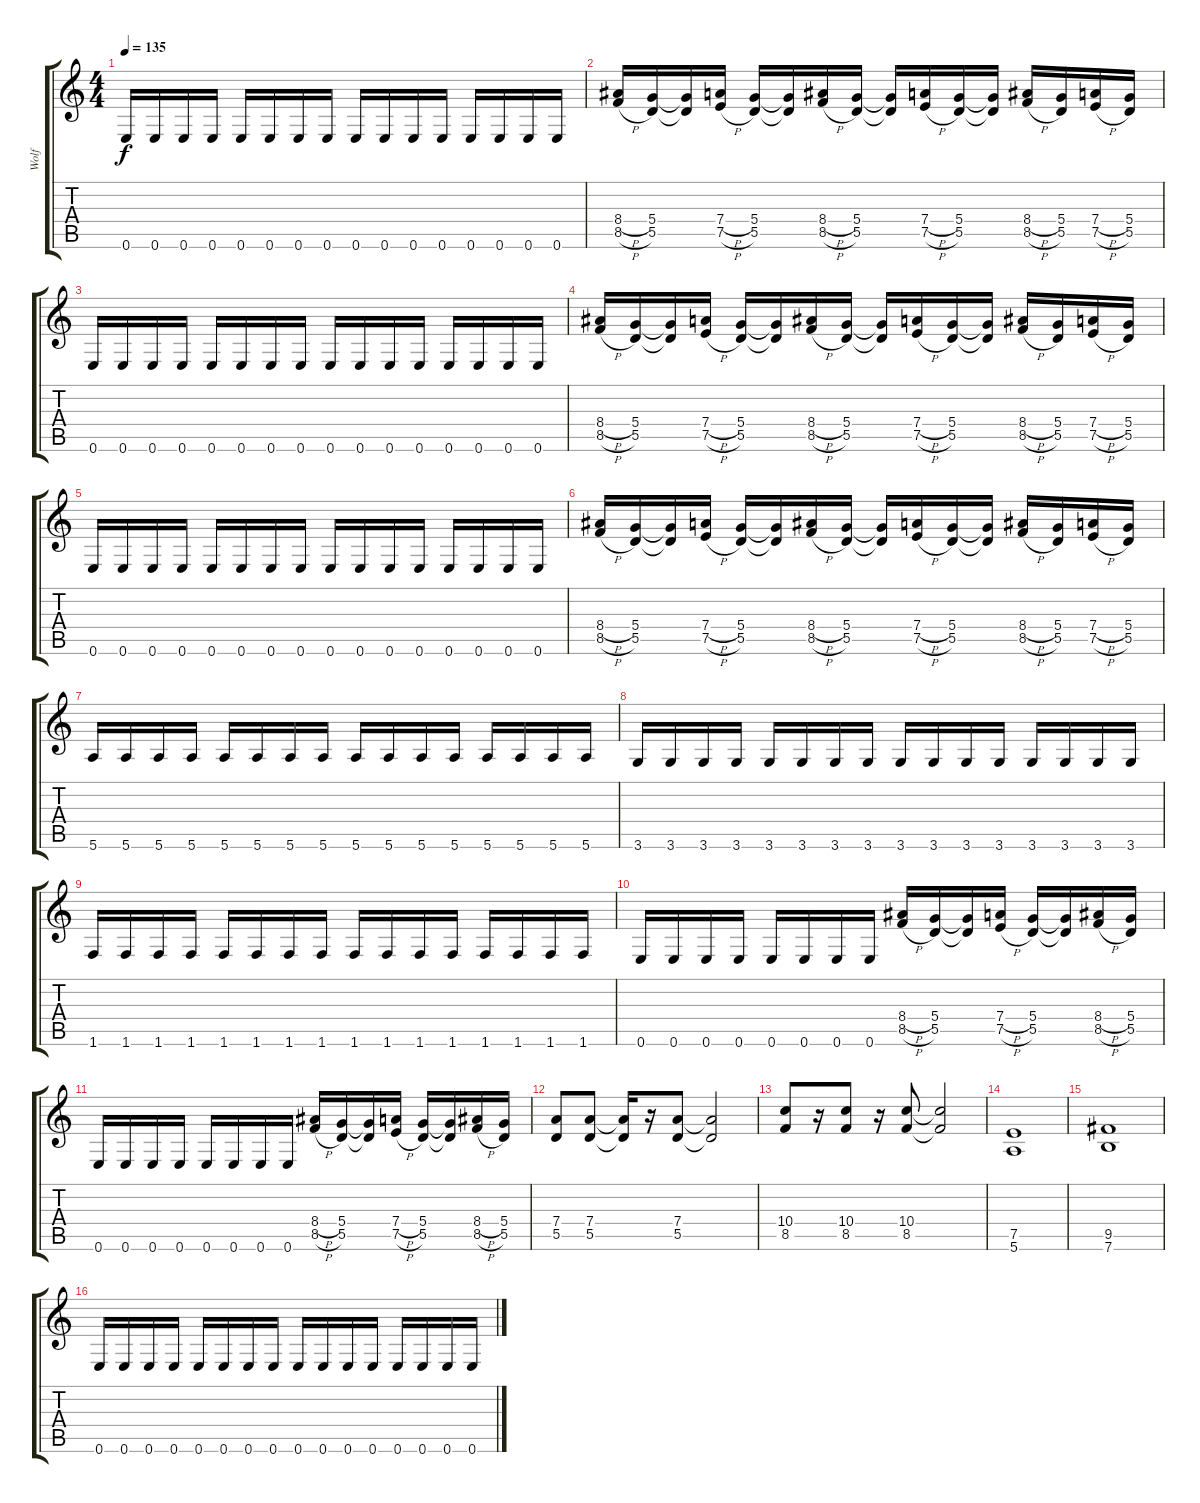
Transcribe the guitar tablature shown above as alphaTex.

\track ("Wolf" "Wolf") {instrument overdrivenguitar}
\staff {score tabs}
\tuning (E4 B3 G3 D3 A2 E2) {hide}
\ts (4 4)
\tempo 135
\clef g2
\ks c
0.6.16{dy f instrument overdrivenguitar} 0.6.16 0.6.16 0.6.16 0.6.16 0.6.16 0.6.16 0.6.16 0.6.16 0.6.16 0.6.16 0.6.16 0.6.16 0.6.16 0.6.16 0.6.16 |
(8.4{h} 8.5{h}).16 (5.4 5.5).16 (5.4{t} 5.5{t}).16 (7.4{h} 7.5{h}).16 (5.4 5.5).16 (5.4{t} 5.5{t}).16 (8.4{h} 8.5{h}).16 (5.4 5.5).16 (5.4{t} 5.5{t}).16 (7.4{h} 7.5{h}).16 (5.4 5.5).16 (5.4{t} 5.5{t}).16 (8.4{h} 8.5{h}).16 (5.4 5.5).16 (7.4{h} 7.5{h}).16 (5.4 5.5).16 |
0.6.16 0.6.16 0.6.16 0.6.16 0.6.16 0.6.16 0.6.16 0.6.16 0.6.16 0.6.16 0.6.16 0.6.16 0.6.16 0.6.16 0.6.16 0.6.16 |
(8.4{h} 8.5{h}).16 (5.4 5.5).16 (5.4{t} 5.5{t}).16 (7.4{h} 7.5{h}).16 (5.4 5.5).16 (5.4{t} 5.5{t}).16 (8.4{h} 8.5{h}).16 (5.4 5.5).16 (5.4{t} 5.5{t}).16 (7.4{h} 7.5{h}).16 (5.4 5.5).16 (5.4{t} 5.5{t}).16 (8.4{h} 8.5{h}).16 (5.4 5.5).16 (7.4{h} 7.5{h}).16 (5.4 5.5).16 |
0.6.16 0.6.16 0.6.16 0.6.16 0.6.16 0.6.16 0.6.16 0.6.16 0.6.16 0.6.16 0.6.16 0.6.16 0.6.16 0.6.16 0.6.16 0.6.16 |
(8.4{h} 8.5{h}).16 (5.4 5.5).16 (5.4{t} 5.5{t}).16 (7.4{h} 7.5{h}).16 (5.4 5.5).16 (5.4{t} 5.5{t}).16 (8.4{h} 8.5{h}).16 (5.4 5.5).16 (5.4{t} 5.5{t}).16 (7.4{h} 7.5{h}).16 (5.4 5.5).16 (5.4{t} 5.5{t}).16 (8.4{h} 8.5{h}).16 (5.4 5.5).16 (7.4{h} 7.5{h}).16 (5.4 5.5).16 |
5.6.16 5.6.16 5.6.16 5.6.16 5.6.16 5.6.16 5.6.16 5.6.16 5.6.16 5.6.16 5.6.16 5.6.16 5.6.16 5.6.16 5.6.16 5.6.16 |
3.6.16 3.6.16 3.6.16 3.6.16 3.6.16 3.6.16 3.6.16 3.6.16 3.6.16 3.6.16 3.6.16 3.6.16 3.6.16 3.6.16 3.6.16 3.6.16 |
1.6.16 1.6.16 1.6.16 1.6.16 1.6.16 1.6.16 1.6.16 1.6.16 1.6.16 1.6.16 1.6.16 1.6.16 1.6.16 1.6.16 1.6.16 1.6.16 |
0.6.16 0.6.16 0.6.16 0.6.16 0.6.16 0.6.16 0.6.16 0.6.16 (8.4{h} 8.5{h}).16 (5.4 5.5).16 (5.4{t} 5.5{t}).16 (7.4{h} 7.5{h}).16 (5.4 5.5).16 (5.4{t} 5.5{t}).16 (8.4{h} 8.5{h}).16 (5.4 5.5).16 |
0.6.16 0.6.16 0.6.16 0.6.16 0.6.16 0.6.16 0.6.16 0.6.16 (8.4{h} 8.5{h}).16 (5.4 5.5).16 (5.4{t} 5.5{t}).16 (7.4{h} 7.5{h}).16 (5.4 5.5).16 (5.4{t} 5.5{t}).16 (8.4{h} 8.5{h}).16 (5.4 5.5).16 |
(7.4 5.5).8 (7.4 5.5).8 (7.4{t} 5.5{t}).16 r.16 (7.4 5.5).8 (7.4{t} 5.5{t}).2 |
(10.4 8.5).8 r.16 (10.4 8.5).8 r.16 (10.4 8.5).8 (10.4{t} 8.5{t}).2 |
(7.5 5.6).1 |
(9.5 7.6).1 |
0.6.16 0.6.16 0.6.16 0.6.16 0.6.16 0.6.16 0.6.16 0.6.16 0.6.16 0.6.16 0.6.16 0.6.16 0.6.16 0.6.16 0.6.16 0.6.16
